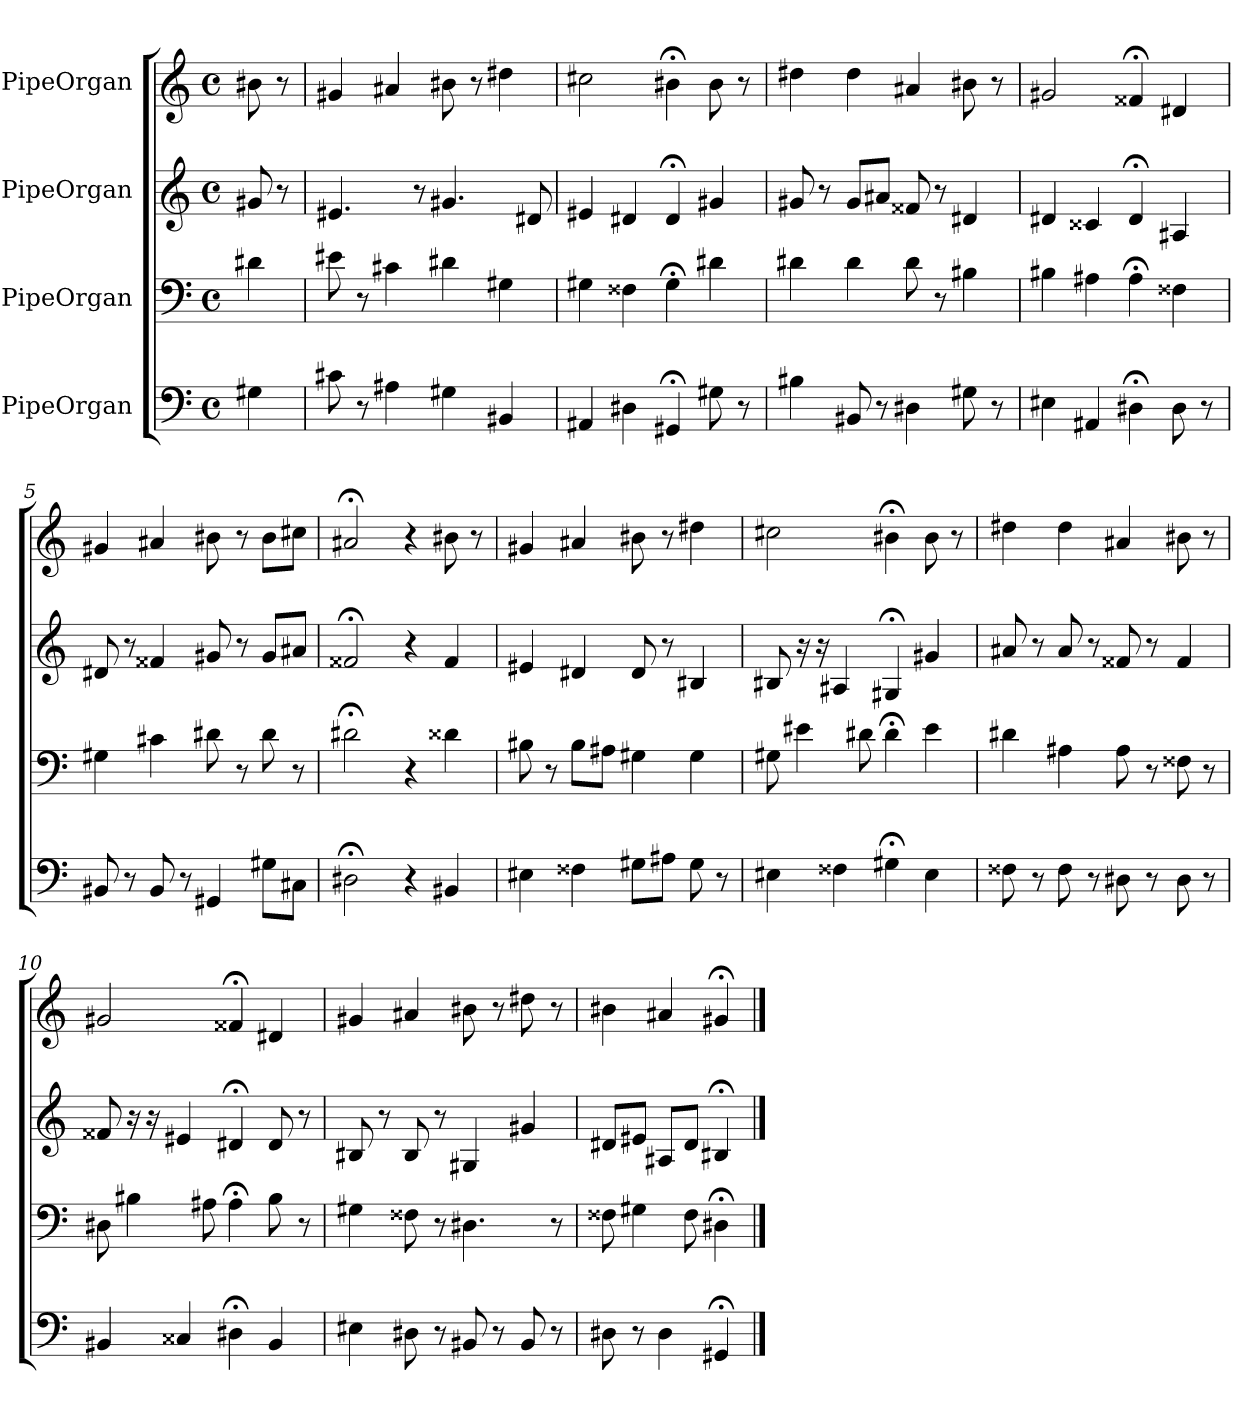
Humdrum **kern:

**kern	**kern	**kern	**kern
*part4	*part3	*part2	*part1
*staff4	*staff3	*staff2	*staff1
*I"PipeOrgan	*I"PipeOrgan	*I"PipeOrgan	*I"PipeOrgan
*k[]	*k[]	*k[]	*k[]
*M4/4	*M4/4	*M4/4	*M4/4
*met(c)	*met(c)	*met(c)	*met(c)
*MM60	*MM60	*MM60	*MM60
=	=	=	=
4G#X	4d#X	8g#X	8b#X
.	.	8r	8r
=1	=1	=1	=1
8c#X	8e#X	4.e#X	4g#X
8r	8r	.	.
4A#X	4c#X	.	4a#X
.	.	8r	.
4G#X	4d#X	4.g#X	8b#X
.	.	.	8r
4BB#X	4G#X	.	4dd#X
.	.	8d#X	.
=2	=2	=2	=2
4AA#X	4G#X	4e#X	2cc#X
4D#X	4F##X	4d#X	.
4GG#X;<	4G#;<	4d#;<	4b#X;<
8G#X	4d#X	4g#X	8b#
8r	.	.	8r
=3	=3	=3	=3
4B#X	4d#X	8g#X	4dd#X
.	.	8r	.
8BB#X	4d#	8g#L	4dd#
8r	.	8a#XJ	.
4D#X	8d#	8f##X	4a#X
.	8r	8r	.
8G#X	4B#X	4d#X	8b#X
8r	.	.	8r
=4	=4	=4	=4
4E#X	4B#X	4d#X	2g#X
4AA#X	4A#X	4c##X	.
4D#X;<	4A#;<	4d#;<	4f##X;<
8D#	4F##X	4A#X	4d#X
8r	.	.	.
=5	=5	=5	=5
8BB#X	4G#X	8d#X	4g#X
8r	.	8r	.
8BB#	4c#X	4f##X	4a#X
8r	.	.	.
4GG#X	8d#X	8g#X	8b#X
.	8r	8r	8r
8G#XL	8d#	8g#L	8b#L
8C#XJ	8r	8a#XJ	8cc#XJ
=6	=6	=6	=6
2D#X;<	2d#X;<	2f##X;<	2a#X;<
4r	4r	4r	4r
4BB#X	4d##X	4f##	8b#X
.	.	.	8r
=7	=7	=7	=7
4E#X	8B#X	4e#X	4g#X
.	8r	.	.
4F##X	8B#L	4d#X	4a#X
.	8A#XJ	.	.
8G#XL	4G#X	8d#	8b#X
8A#XJ	.	8r	8r
8G#	4G#	4B#X	4dd#X
8r	.	.	.
=8	=8	=8	=8
4E#X	8G#X	8B#X	2cc#X
.	4e#X	16r	.
.	.	16r	.
4F##X	.	4A#X	.
.	8d#X	.	.
4G#X;<	4d#;<	4G#X;<	4b#X;<
4E#	4e#	4g#X	8b#
.	.	.	8r
=9	=9	=9	=9
8F##X	4d#X	8a#X	4dd#X
8r	.	8r	.
8F##	4A#X	8a#	4dd#
8r	.	8r	.
8D#X	8A#	8f##X	4a#X
8r	8r	8r	.
8D#	8F##X	4f##	8b#X
8r	8r	.	8r
=10	=10	=10	=10
4BB#X	8D#X	8f##X	2g#X
.	4B#X	16r	.
.	.	16r	.
4C##X	.	4e#X	.
.	8A#X	.	.
4D#X;<	4A#;<	4d#X;<	4f##X;<
4BB#	8B#	8d#	4d#X
.	8r	8r	.
=11	=11	=11	=11
4E#X	4G#X	8B#X	4g#X
.	.	8r	.
8D#X	8F##X	8B#	4a#X
8r	8r	8r	.
8BB#X	4.D#X	4G#X	8b#X
8r	.	.	8r
8BB#	.	4g#X	8dd#X
8r	8r	.	8r
=12	=12	=12	=12
8D#X	8F##X	8d#XL	4b#X
8r	4G#X	8e#XJ	.
4D#	.	8A#XL	4a#X
.	8F##	8d#J	.
4GG#X;<	4D#X;<	4B#X;<	4g#X;<
==	==	==	==
*-	*-	*-	*-
